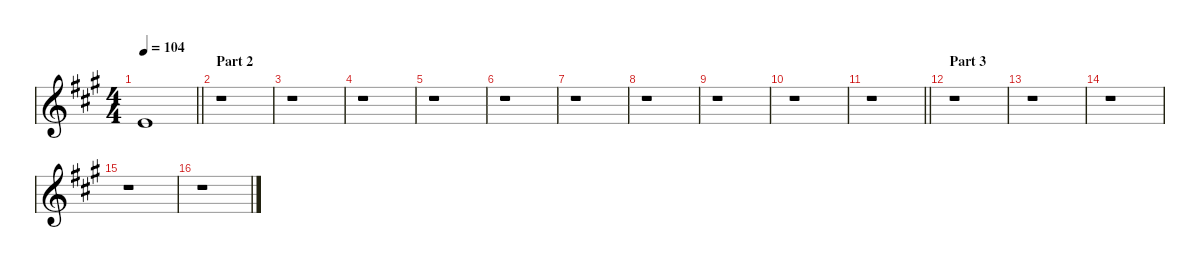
\defaultSystemsLayout 4
\hideDynamics
\bracketExtendMode nobrackets
\singleTrackTrackNamePolicy hidden
\multiTrackTrackNamePolicy hidden
\otherSystemsTrackNameOrientation horizontal
\track ("Clarinet" "clar.") {instrument clarinet}
\staff {score}
\tuning (E4 B3 G3 D3 A2 E2)
\ts (4 4)
\tempo 104
\clef g2
\barLineRight lightlight
\ks a
0.1{acc forcenatural}.1{dy fff beam Up} |
\section ("" "Part 2")
r.1{beam Down} |
r.1{beam Down} |
r.1{beam Down} |
r.1{beam Down} |
r.1{beam Down} |
r.1{beam Down} |
r.1{beam Down} |
r.1{beam Down} |
r.1{beam Down} |
\barLineRight lightlight
r.1{beam Down} |
\section ("" "Part 3")
r.1{beam Down} |
r.1{beam Down} |
r.1{beam Down} |
r.1{beam Down} |
r.1{beam Down}
